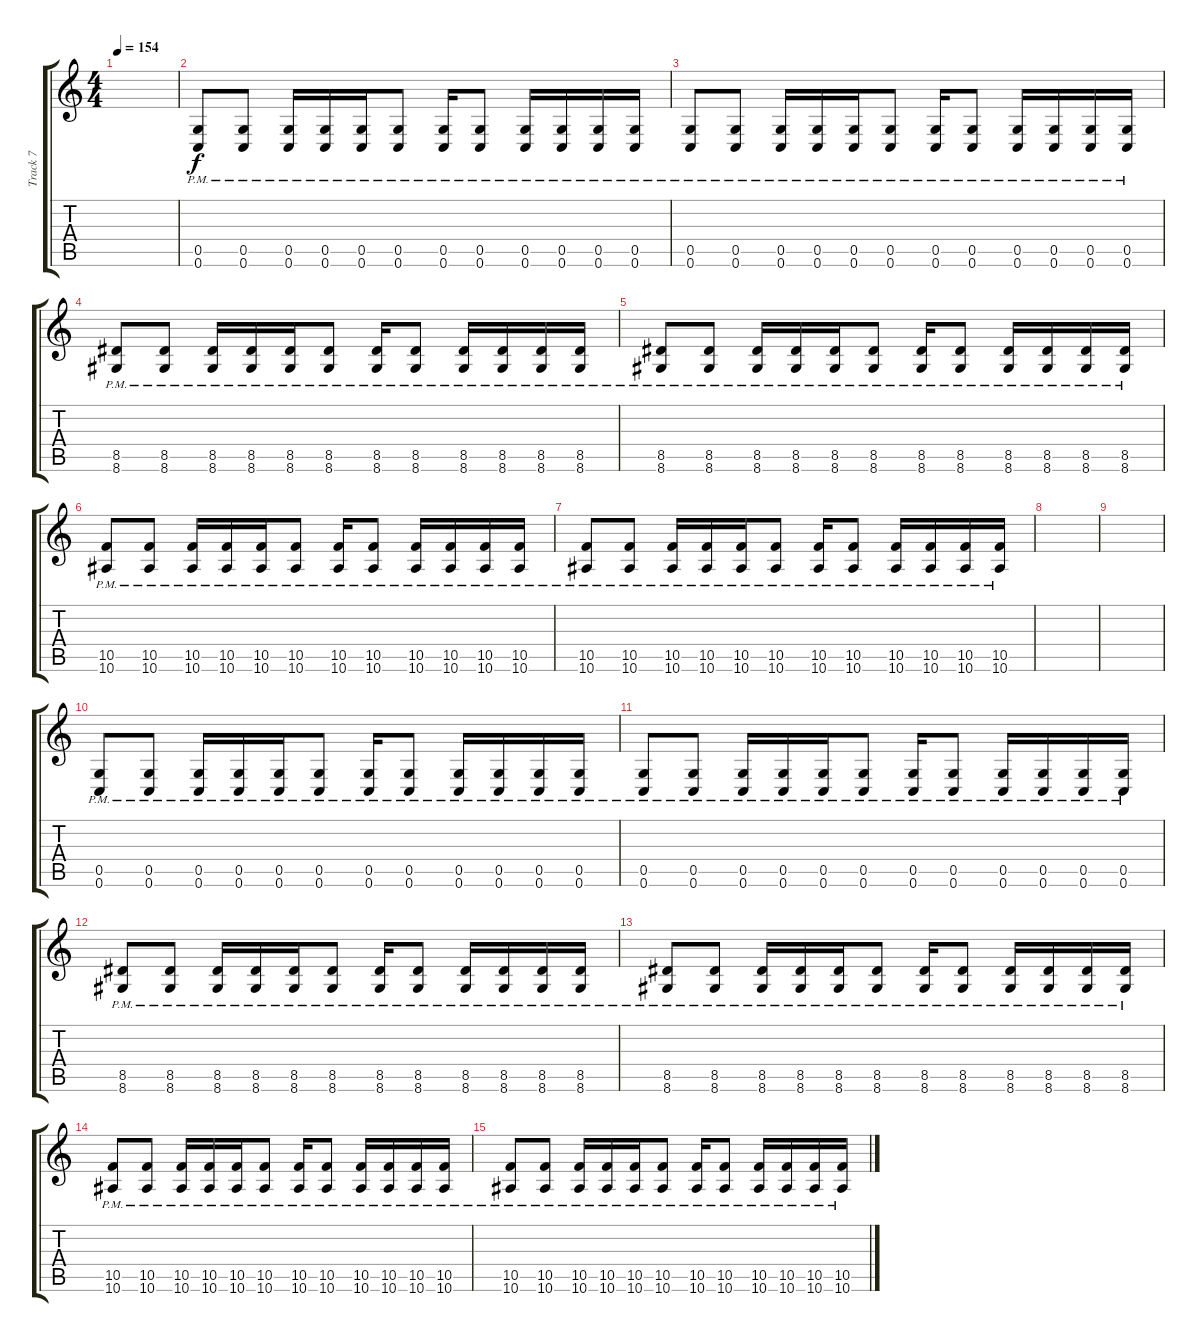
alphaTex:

\track ("Track 7" "Track 7") {instrument distortionguitar bank 255}
\staff {score tabs}
\tuning (D4 A3 F3 C3 G2 C2) {hide}
\ts (4 4)
\tempo 154
\clef g2
\ks c
|
(0.5{pm} 0.6).8 (0.5{pm} 0.6).8 (0.5{pm} 0.6).16 (0.5{pm} 0.6).16 (0.5{pm} 0.6).16 (0.5{pm} 0.6).8 (0.5{pm} 0.6).16 (0.5{pm} 0.6).8 (0.5{pm} 0.6).16 (0.5{pm} 0.6).16 (0.5{pm} 0.6).16 (0.5{pm} 0.6).16 |
(0.5{pm} 0.6).8 (0.5{pm} 0.6).8 (0.5{pm} 0.6).16 (0.5{pm} 0.6).16 (0.5{pm} 0.6).16 (0.5{pm} 0.6).8 (0.5{pm} 0.6).16 (0.5{pm} 0.6).8 (0.5{pm} 0.6).16 (0.5{pm} 0.6).16 (0.5{pm} 0.6).16 (0.5{pm} 0.6).16 |
(8.5{pm} 8.6).8 (8.5{pm} 8.6).8 (8.5{pm} 8.6).16 (8.5{pm} 8.6).16 (8.5{pm} 8.6).16 (8.5{pm} 8.6).8 (8.5{pm} 8.6).16 (8.5{pm} 8.6).8 (8.5{pm} 8.6).16 (8.5{pm} 8.6).16 (8.5{pm} 8.6).16 (8.5{pm} 8.6).16 |
(8.5{pm} 8.6).8 (8.5{pm} 8.6).8 (8.5{pm} 8.6).16 (8.5{pm} 8.6).16 (8.5{pm} 8.6).16 (8.5{pm} 8.6).8 (8.5{pm} 8.6).16 (8.5{pm} 8.6).8 (8.5{pm} 8.6).16 (8.5{pm} 8.6).16 (8.5{pm} 8.6).16 (8.5{pm} 8.6).16 |
(10.5{pm} 10.6).8 (10.5{pm} 10.6).8 (10.5{pm} 10.6).16 (10.5{pm} 10.6).16 (10.5{pm} 10.6).16 (10.5{pm} 10.6).8 (10.5{pm} 10.6).16 (10.5{pm} 10.6).8 (10.5{pm} 10.6).16 (10.5{pm} 10.6).16 (10.5{pm} 10.6).16 (10.5{pm} 10.6).16 |
(10.5{pm} 10.6).8 (10.5{pm} 10.6).8 (10.5{pm} 10.6).16 (10.5{pm} 10.6).16 (10.5{pm} 10.6).16 (10.5{pm} 10.6).8 (10.5{pm} 10.6).16 (10.5{pm} 10.6).8 (10.5{pm} 10.6).16 (10.5{pm} 10.6).16 (10.5{pm} 10.6).16 (10.5{pm} 10.6).16 |
|
|
(0.5{pm} 0.6).8 (0.5{pm} 0.6).8 (0.5{pm} 0.6).16 (0.5{pm} 0.6).16 (0.5{pm} 0.6).16 (0.5{pm} 0.6).8 (0.5{pm} 0.6).16 (0.5{pm} 0.6).8 (0.5{pm} 0.6).16 (0.5{pm} 0.6).16 (0.5{pm} 0.6).16 (0.5{pm} 0.6).16 |
(0.5{pm} 0.6).8 (0.5{pm} 0.6).8 (0.5{pm} 0.6).16 (0.5{pm} 0.6).16 (0.5{pm} 0.6).16 (0.5{pm} 0.6).8 (0.5{pm} 0.6).16 (0.5{pm} 0.6).8 (0.5{pm} 0.6).16 (0.5{pm} 0.6).16 (0.5{pm} 0.6).16 (0.5{pm} 0.6).16 |
(8.5{pm} 8.6).8 (8.5{pm} 8.6).8 (8.5{pm} 8.6).16 (8.5{pm} 8.6).16 (8.5{pm} 8.6).16 (8.5{pm} 8.6).8 (8.5{pm} 8.6).16 (8.5{pm} 8.6).8 (8.5{pm} 8.6).16 (8.5{pm} 8.6).16 (8.5{pm} 8.6).16 (8.5{pm} 8.6).16 |
(8.5{pm} 8.6).8 (8.5{pm} 8.6).8 (8.5{pm} 8.6).16 (8.5{pm} 8.6).16 (8.5{pm} 8.6).16 (8.5{pm} 8.6).8 (8.5{pm} 8.6).16 (8.5{pm} 8.6).8 (8.5{pm} 8.6).16 (8.5{pm} 8.6).16 (8.5{pm} 8.6).16 (8.5{pm} 8.6).16 |
(10.5{pm} 10.6).8 (10.5{pm} 10.6).8 (10.5{pm} 10.6).16 (10.5{pm} 10.6).16 (10.5{pm} 10.6).16 (10.5{pm} 10.6).8 (10.5{pm} 10.6).16 (10.5{pm} 10.6).8 (10.5{pm} 10.6).16 (10.5{pm} 10.6).16 (10.5{pm} 10.6).16 (10.5{pm} 10.6).16 |
(10.5{pm} 10.6).8 (10.5{pm} 10.6).8 (10.5{pm} 10.6).16 (10.5{pm} 10.6).16 (10.5{pm} 10.6).16 (10.5{pm} 10.6).8 (10.5{pm} 10.6).16 (10.5{pm} 10.6).8 (10.5{pm} 10.6).16 (10.5{pm} 10.6).16 (10.5{pm} 10.6).16 (10.5{pm} 10.6).16
